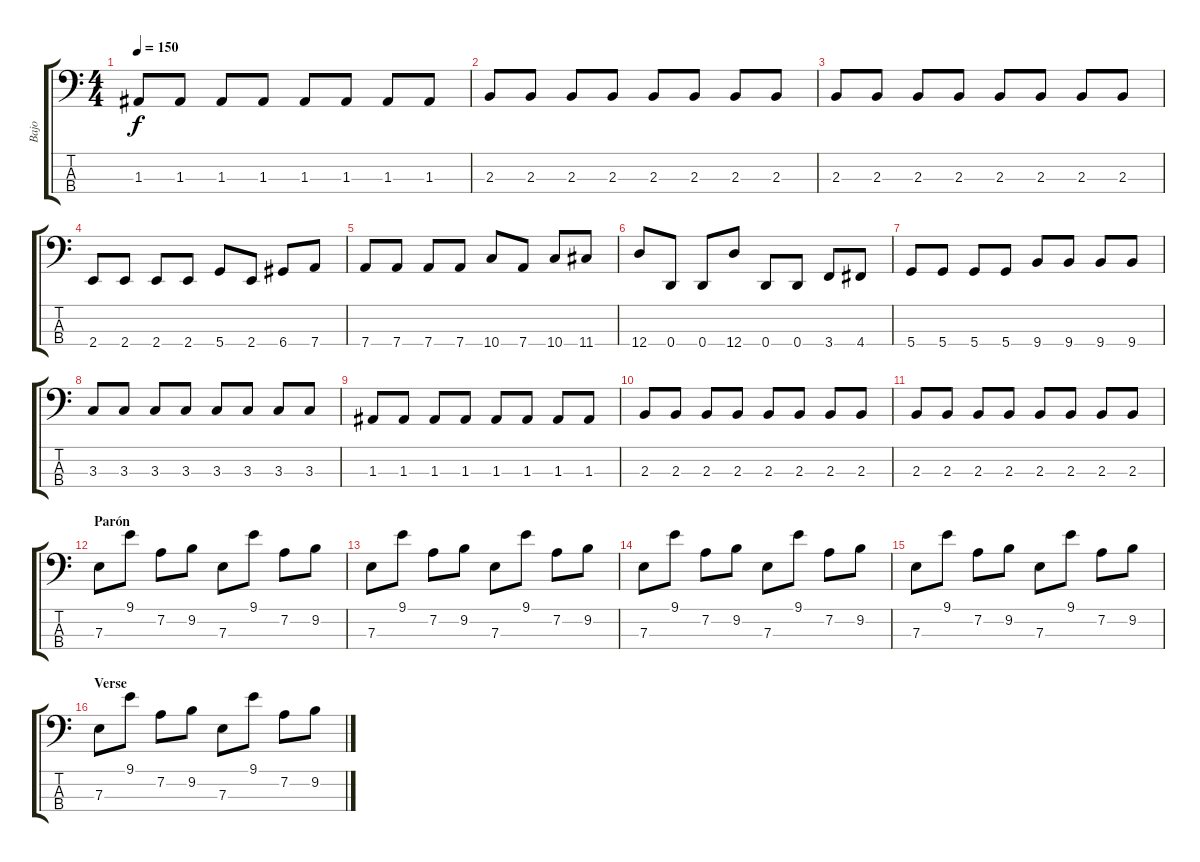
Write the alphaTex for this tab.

\track ("Bajo" "Bajo") {instrument fretlessbass}
\staff {score tabs}
\tuning (G2 D2 A1 D1) {hide}
\ts (4 4)
\tempo 150
\clef f4
\ks c
1.3.8{dy f} 1.3.8 1.3.8 1.3.8 1.3.8 1.3.8 1.3.8 1.3.8 |
2.3.8 2.3.8 2.3.8 2.3.8 2.3.8 2.3.8 2.3.8 2.3.8 |
2.3.8 2.3.8 2.3.8 2.3.8 2.3.8 2.3.8 2.3.8 2.3.8 |
2.4.8 2.4.8 2.4.8 2.4.8 5.4.8 2.4.8 6.4.8 7.4.8 |
7.4.8 7.4.8 7.4.8 7.4.8 10.4.8 7.4.8 10.4.8 11.4.8 |
12.4.8 0.4.8 0.4.8 12.4.8 0.4.8 0.4.8 3.4.8 4.4.8 |
5.4.8 5.4.8 5.4.8 5.4.8 9.4.8 9.4.8 9.4.8 9.4.8 |
3.3.8 3.3.8 3.3.8 3.3.8 3.3.8 3.3.8 3.3.8 3.3.8 |
1.3.8 1.3.8 1.3.8 1.3.8 1.3.8 1.3.8 1.3.8 1.3.8 |
2.3.8 2.3.8 2.3.8 2.3.8 2.3.8 2.3.8 2.3.8 2.3.8 |
2.3.8 2.3.8 2.3.8 2.3.8 2.3.8 2.3.8 2.3.8 2.3.8 |
\section ("" "Parón")
7.3.8 9.1.8 7.2.8 9.2.8 7.3.8 9.1.8 7.2.8 9.2.8 |
7.3.8 9.1.8 7.2.8 9.2.8 7.3.8 9.1.8 7.2.8 9.2.8 |
7.3.8 9.1.8 7.2.8 9.2.8 7.3.8 9.1.8 7.2.8 9.2.8 |
7.3.8 9.1.8 7.2.8 9.2.8 7.3.8 9.1.8 7.2.8 9.2.8 |
\section ("" "Verse")
7.3.8 9.1.8 7.2.8 9.2.8 7.3.8 9.1.8 7.2.8 9.2.8
